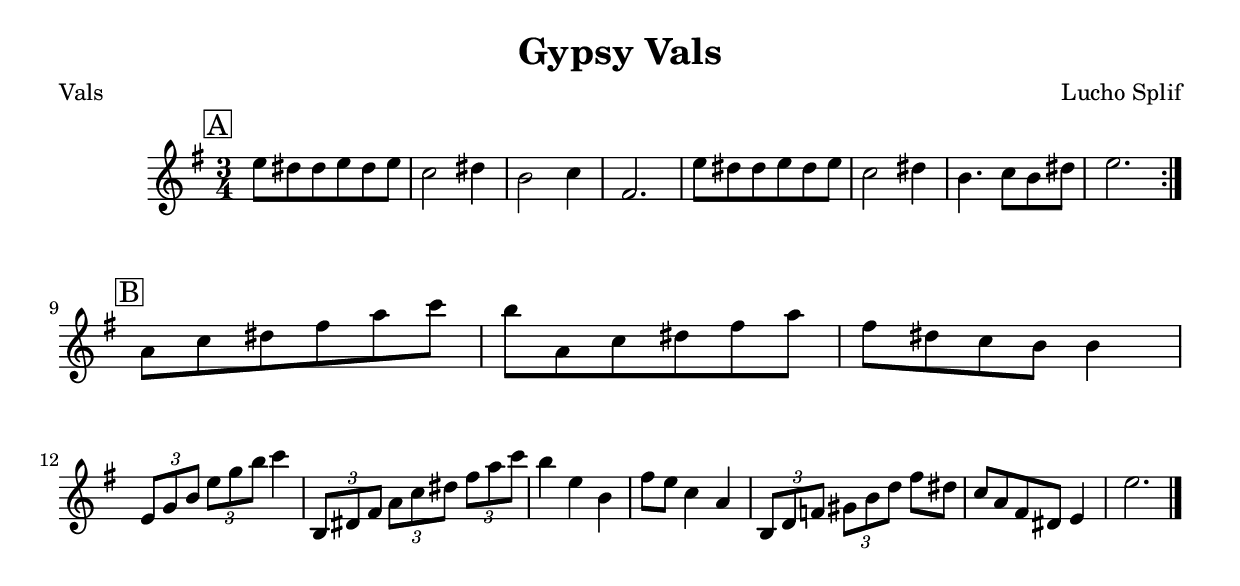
\include "headers.ly"

\header {
  title = "Gypsy Vals"
  composer = "Lucho Splif"
  poet = "Vals"
}

cifrado =  \chords {
}

melo = \relative c'' {
  \time 3/4
  \key e \minor
  
  \mark \parteA
  \repeat volta 2 {
    e8 dis dis e dis e | c2 dis4 | b2 c4 | fis,2. | 
    e'8 dis dis e dis e | c2 dis4 | b4. c8 b dis | e2. |
  }
  \break
  
  \mark \parteB
  a,8 c dis fis a c | b a, c dis fis a | fis dis c b b4 |
  \break
  \tuplet 3/2 { e,8 g b } \tuplet 3/2 { e8 g b} c4 |
  \tuplet 3/2 { b,,8 dis fis } \tuplet 3/2 { a c dis } \tuplet 3/2 { fis a c } |
  b4 e, b | fis'8 e c4 a |
  \tuplet 3/2 { b,8 d f} \tuplet 3/2 { gis b d } fis dis | c a fis dis e4 |
  e'2.
  
  \fin
  
}

<<
  \cifrado
  \melo
>>